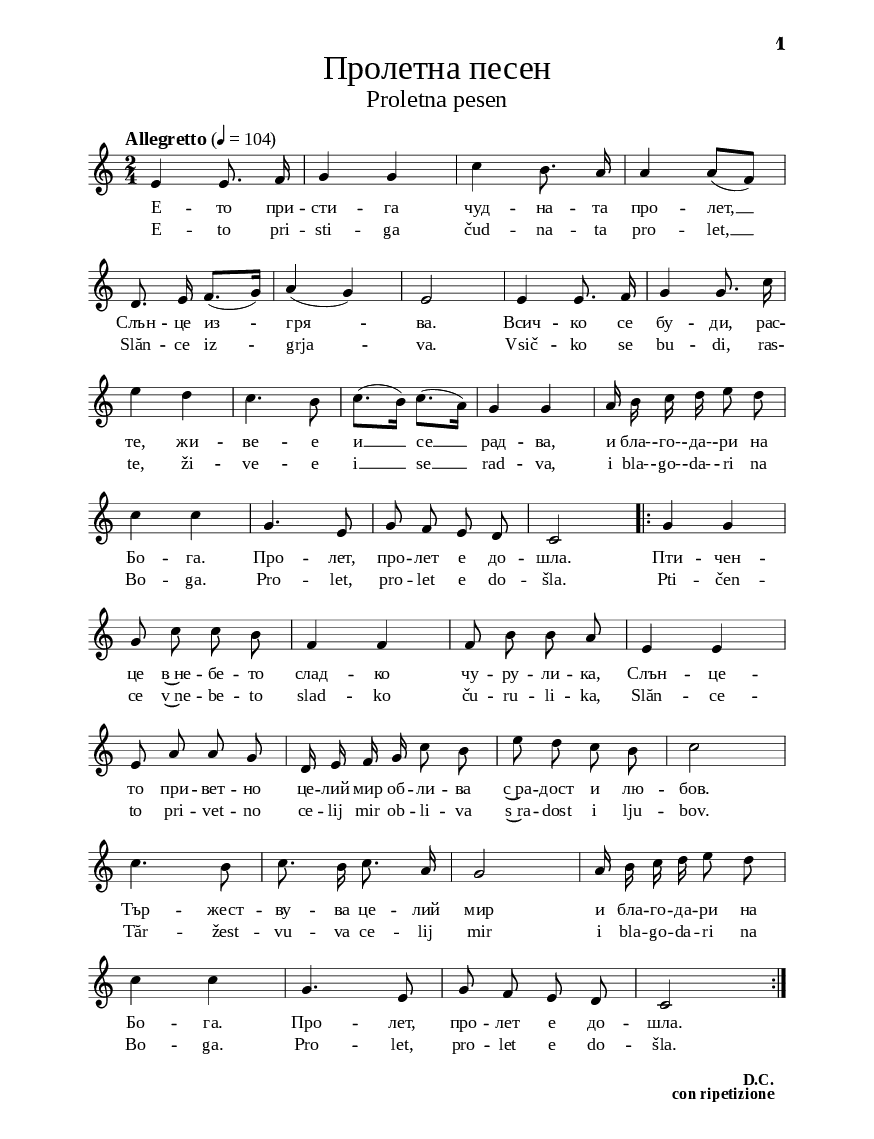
\version "2.24.3"

% include paper part and global functions
\include "include/globals.ily"

\bookpart {
  \label #'ref181
  \tocItem \markup "Пролетна песен – Proletna pesen"
  \include "include/bookpart-paper.ily"
  \score {
    \include "include/score-layout.ily"

    \new Voice \absolute {
      \clef treble
      \key c \major
      \time 2/4
      \tempoFunc "Allegretto" 4 "104"
      \autoBeamOff
      e'4  e'8.  f'16 | % 2
      g'4  g'4 | % 3
      c''4 b'8.  a'16 | % 4
      a'4  a'8 ( [  f'8 ) ] | \break % 5
      d'8.  e'16  f'8. ( [  g'16 ) ] | % 6
      a'4 (  g'4 ) | % 7
      e'2  | % 8
      e'4  e'8.  f'16 | % 9
      g'4  g'8. c''16 \break |
      e''4 d''4 | % 11
      c''4. b'8 | % 12
      c''8. ( [ b'16 ) ] c''8. ( [
      a'16 ) ] | % 13
      g'4  g'4 | % 14
      a'16 b'16 c''16 d''16
      e''8 d''8  | \break % 15
      c''4 c''4  | % 16
      g'4.  e'8 | % 17
      g'8  f'8  e'8  d'8 | % 18
      c'2
      \bar ".|:"
      | % 19
      g'4  g'4 \break |
      g'8 c''8 c''8 b'8 | % 21
      f'4  f'4 | % 22
      f'8 b'8 b'8  a'8 | % 23
      e'4  e'4 \break | % 24
      e'8  a'8  a'8  g'8 | % 25
      d'16  e'16  f'16  g'16
      c''8 b'8 | % 26
      e''8 d''8 c''8 b'8 | % 27
      c''2 \break | % 28
      c''4. b'8 | % 29
      c''8. b'16 c''8.  a'16 |
      g'2 | % 31
      a'16 b'16 c''16 d''16
      e''8 d''8 \break | % 32
      c''4 c''4 | % 33
      g'4.  e'8 | % 34
      g'8  f'8  e'8  d'8 | % 35
      c'2
      \bar ":|."
    }

    \addlyrics {
      Е
      -- то при -- сти -- га чуд -- на --
      та про -- лет, __  Слън -- це из
      -- гря -- ва. Всич -- ко се
      бу -- ди, рас -- те, жи -- ве -- е и __
      се __  рад -- ва, и "бла-" -- "го-" --
      "да-" -- ри на Бо -- га. Про -- лет,
      про -- лет е до -- шла. Пти -- чен
      -- це в~не -- бе -- то слад -- ко
      чу -- ру -- ли -- ка, Слън -- це -- то
      при -- вет -- но це -- лий мир об --
      ли -- ва с~ра -- дост и лю -- бов.
      Тър -- жест -- ву -- ва це -- лий
      мир и бла -- го -- да -- ри на Бо
      -- га. Про -- лет, про -- лет е до --
      шла.}

      \addlyrics {
        E
        -- to pri -- sti -- ga čud -- na --
        ta pro -- let, __  Slăn -- ce iz
        -- grja -- va. Vsič -- ko se
        bu -- di, ras -- te, ži -- ve -- e i __
        se __  rad -- va, i "bla-" -- "go-" --
        "da-" -- ri na Bo -- ga. Pro -- let,
        pro -- let e do -- šla. Pti -- čen
        -- ce v~ne -- be -- to slad -- ko
        ču -- ru -- li -- ka, Slăn -- ce -- to
        pri -- vet -- no ce -- lij mir ob --
        li -- va s~ra -- dost i lju -- bov.
        Tăr -- žest -- vu -- va ce -- lij
        mir i bla -- go -- da -- ri na Bo
        -- ga. Pro -- let, pro -- let e do --
        šla.}

        \header {
          title = \titleFunc "Пролетна песен" "Proletna pesen"
        }

        \midi{}

      } % score

      \markup \empty-one

      \markup \dc-two "D.C.""con ripetizione"


      \pageBreak
      % include foreign translation(s) of the song
      \version "2.24.3"

\markup \fill-line { \fontsize #deTitleFontSize "Frühlingslied" }
\markup \null
\markup \null
\markup \abs-fontsize #10 {
  \hspace #14
  \override #`(baseline-skip . ,deCoupletBaselineSkip)

  \column {
 \line { " " Nun kommt der wundervolle Frühling; }

 \line { " " die Sonne geht auf. }

 \line { " " Alles erwacht, gedeiht, lebt, }

 \line { " " und freut sich und dankt Gott.}

 \line { " " Der Frühling, der Frühling ist da!}

 \line { " " Ein Vögelein am Himmel zwitschert süß, }

 \line { " " die Sonne übergießt freundlich }
 \line { " "die ganze Welt mit Freude und Liebe.}

 \line { " " Die ganze Welt frohlockt und dankt Gott! }

 \line { " " Der Frühling, der Frühling ist da!}

  }
}


    } % bookpart

    % Più mosso
    %
